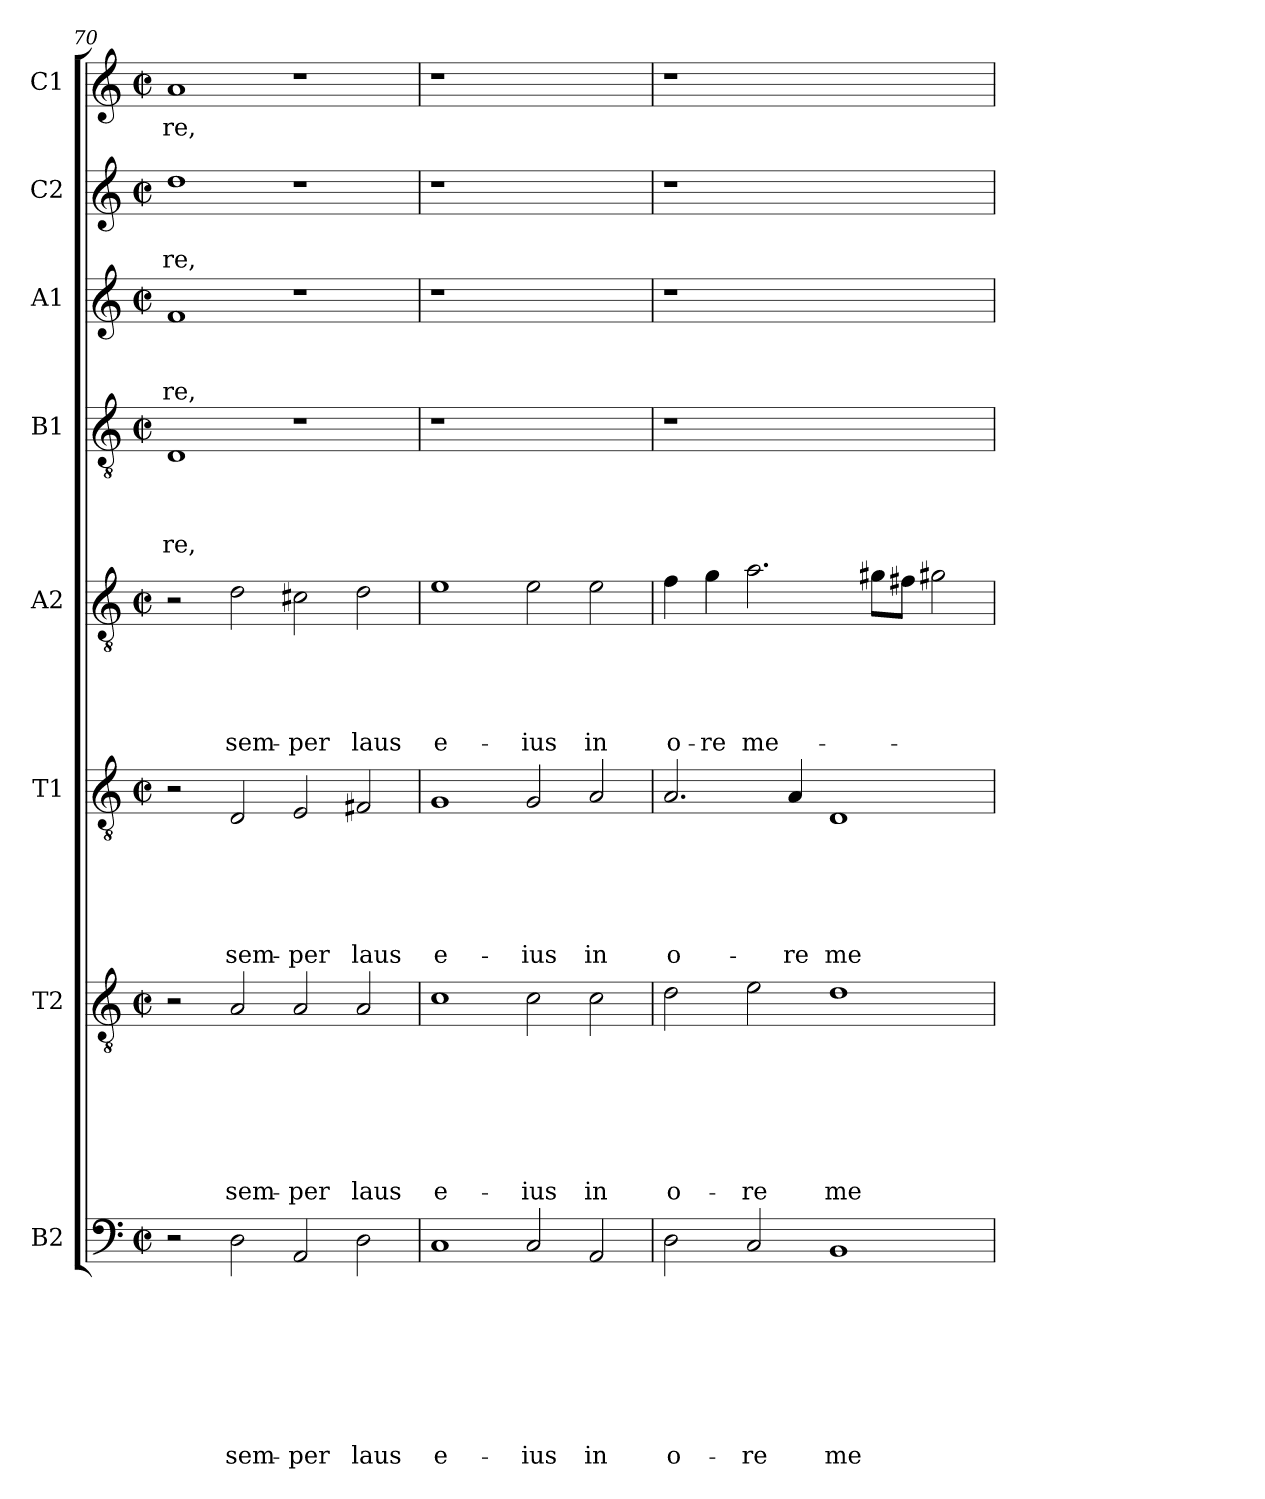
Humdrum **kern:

**kern	**text	**text	**text	**text	**text	**text	**text	**text	**kern	**text	**text	**text	**text	**text	**text	**text	**kern	**text	**text	**text	**text	**text	**text	**kern	**text	**text	**text	**text	**text	**kern	**text	**text	**text	**text	**kern	**text	**text	**text	**kern	**text	**text	**kern	**text
*part8	*part8	*part8	*part8	*part8	*part8	*part8	*part8	*part8	*part7	*part7	*part7	*part7	*part7	*part7	*part7	*part7	*part6	*part6	*part6	*part6	*part6	*part6	*part6	*part5	*part5	*part5	*part5	*part5	*part5	*part4	*part4	*part4	*part4	*part4	*part3	*part3	*part3	*part3	*part2	*part2	*part2	*part1	*part1
*staff8	*staff8	*staff8	*staff8	*staff8	*staff8	*staff8	*staff8	*staff8	*staff7	*staff7	*staff7	*staff7	*staff7	*staff7	*staff7	*staff7	*staff6	*staff6	*staff6	*staff6	*staff6	*staff6	*staff6	*staff5	*staff5	*staff5	*staff5	*staff5	*staff5	*staff4	*staff4	*staff4	*staff4	*staff4	*staff3	*staff3	*staff3	*staff3	*staff2	*staff2	*staff2	*staff1	*staff1
*I"B2	*	*	*	*	*	*	*	*	*I"T2	*	*	*	*	*	*	*	*I"T1	*	*	*	*	*	*	*I"A2	*	*	*	*	*	*I"B1	*	*	*	*	*I"A1	*	*	*	*I"C2	*	*	*I"C1	*
*clefF4	*	*	*	*	*	*	*	*	*clefGv2	*	*	*	*	*	*	*	*clefGv2	*	*	*	*	*	*	*clefGv2	*	*	*	*	*	*clefGv2	*	*	*	*	*clefG2	*	*	*	*clefG2	*	*	*clefG2	*
*k[]	*	*	*	*	*	*	*	*	*k[]	*	*	*	*	*	*	*	*k[]	*	*	*	*	*	*	*k[]	*	*	*	*	*	*k[]	*	*	*	*	*k[]	*	*	*	*k[]	*	*	*k[]	*
*C:	*	*	*	*	*	*	*	*	*C:	*	*	*	*	*	*	*	*C:	*	*	*	*	*	*	*C:	*	*	*	*	*	*C:	*	*	*	*	*C:	*	*	*	*C:	*	*	*C:	*
*M2/2	*	*	*	*	*	*	*	*	*M2/2	*	*	*	*	*	*	*	*M2/2	*	*	*	*	*	*	*M2/2	*	*	*	*	*	*M2/2	*	*	*	*	*M2/2	*	*	*	*M2/2	*	*	*M2/2	*
*met(c|)	*	*	*	*	*	*	*	*	*met(c|)	*	*	*	*	*	*	*	*met(c|)	*	*	*	*	*	*	*met(c|)	*	*	*	*	*	*met(c|)	*	*	*	*	*met(c|)	*	*	*	*met(c|)	*	*	*met(c|)	*
=70	=70	=70	=70	=70	=70	=70	=70	=70	=70	=70	=70	=70	=70	=70	=70	=70	=70	=70	=70	=70	=70	=70	=70	=70	=70	=70	=70	=70	=70	=70	=70	=70	=70	=70	=70	=70	=70	=70	=70	=70	=70	=70	=70
!	!	!	!	!	!	!	!	!	!	!	!	!	!	!	!	!	!	!	!	!	!	!	!	!	!	!	!	!	!	!	!	!	!	!LO:LY:b	!	!	!	!LO:LY:b	!	!	!LO:LY:b	!	!LO:LY:b
2r	.	.	.	.	.	.	.	.	2r	.	.	.	.	.	.	.	2r	.	.	.	.	.	.	2r	.	.	.	.	.	1D	.	.	.	-re,	1f	.	.	-re,	1dd	.	-re,	1a	-re,
!	!	!	!	!	!	!	!	!LO:LY:b	!	!	!	!	!	!	!	!LO:LY:b	!	!	!	!	!	!	!LO:LY:b	!	!	!	!	!	!LO:LY:b	!	!	!	!	!	!	!	!	!	!	!	!	!	!
2D\	.	.	.	.	.	.	.	sem-	2A/	.	.	.	.	.	.	sem-	2D/	.	.	.	.	.	sem-	2d\	.	.	.	.	sem-	.	.	.	.	.	.	.	.	.	.	.	.	.	.
!	!	!	!	!	!	!	!	!LO:LY:b	!	!	!	!	!	!	!	!LO:LY:b	!	!	!	!	!	!	!LO:LY:b	!	!	!	!	!	!LO:LY:b	!	!	!	!	!	!	!	!	!	!	!	!	!	!
2AA/	.	.	.	.	.	.	.	-per	2A/	.	.	.	.	.	.	-per	2E/	.	.	.	.	.	-per	2c#X\	.	.	.	.	-per	1r	.	.	.	.	1r	.	.	.	1r	.	.	1r	.
!	!	!	!	!	!	!	!	!LO:LY:b	!	!	!	!	!	!	!	!LO:LY:b	!	!	!	!	!	!	!LO:LY:b	!	!	!	!	!	!LO:LY:b	!	!	!	!	!	!	!	!	!	!	!	!	!	!
2D\	.	.	.	.	.	.	.	laus	2A/	.	.	.	.	.	.	laus	2F#X/	.	.	.	.	.	laus	2d\	.	.	.	.	laus	.	.	.	.	.	.	.	.	.	.	.	.	.	.
=71	=71	=71	=71	=71	=71	=71	=71	=71	=71	=71	=71	=71	=71	=71	=71	=71	=71	=71	=71	=71	=71	=71	=71	=71	=71	=71	=71	=71	=71	=71	=71	=71	=71	=71	=71	=71	=71	=71	=71	=71	=71	=71	=71
!	!	!	!	!	!	!	!	!LO:LY:b	!	!	!	!	!	!	!	!LO:LY:b	!	!	!	!	!	!	!LO:LY:b	!	!	!	!	!	!LO:LY:b	!	!	!	!	!	!	!	!	!	!	!	!	!	!
1C	.	.	.	.	.	.	.	e-	1c	.	.	.	.	.	.	e-	1G	.	.	.	.	.	e-	1e	.	.	.	.	e-	1r	.	.	.	.	1r	.	.	.	1r	.	.	1r	.
!	!	!	!	!	!	!	!	!LO:LY:b	!	!	!	!	!	!	!	!LO:LY:b	!	!	!	!	!	!	!LO:LY:b	!	!	!	!	!	!LO:LY:b	!	!	!	!	!	!	!	!	!	!	!	!	!	!
2C/	.	.	.	.	.	.	.	-ius	2c\	.	.	.	.	.	.	-ius	2G/	.	.	.	.	.	-ius	2e\	.	.	.	.	-ius	1ryy	.	.	.	.	1ryy	.	.	.	1ryy	.	.	1ryy	.
!	!	!	!	!	!	!	!	!LO:LY:b	!	!	!	!	!	!	!	!LO:LY:b	!	!	!	!	!	!	!LO:LY:b	!	!	!	!	!	!LO:LY:b	!	!	!	!	!	!	!	!	!	!	!	!	!	!
2AA/	.	.	.	.	.	.	.	in	2c\	.	.	.	.	.	.	in	2A/	.	.	.	.	.	in	2e\	.	.	.	.	in	.	.	.	.	.	.	.	.	.	.	.	.	.	.
=72	=72	=72	=72	=72	=72	=72	=72	=72	=72	=72	=72	=72	=72	=72	=72	=72	=72	=72	=72	=72	=72	=72	=72	=72	=72	=72	=72	=72	=72	=72	=72	=72	=72	=72	=72	=72	=72	=72	=72	=72	=72	=72	=72
!	!	!	!	!	!	!	!	!LO:LY:b	!	!	!	!	!	!	!	!LO:LY:b	!	!	!	!	!	!	!LO:LY:b	!	!	!	!	!	!LO:LY:b	!	!	!	!	!	!	!	!	!	!	!	!	!	!
2D\	.	.	.	.	.	.	.	o-	2d\	.	.	.	.	.	.	o-	2.A/	.	.	.	.	.	o-	4f\	.	.	.	.	o-	1r	.	.	.	.	1r	.	.	.	1r	.	.	1r	.
!	!	!	!	!	!	!	!	!	!	!	!	!	!	!	!	!	!	!	!	!	!	!	!	!	!	!	!	!	!LO:LY:b	!	!	!	!	!	!	!	!	!	!	!	!	!	!
.	.	.	.	.	.	.	.	.	.	.	.	.	.	.	.	.	.	.	.	.	.	.	.	4g\	.	.	.	.	-re	.	.	.	.	.	.	.	.	.	.	.	.	.	.
!	!	!	!	!	!	!	!	!LO:LY:b	!	!	!	!	!	!	!	!LO:LY:b	!	!	!	!	!	!	!	!	!	!	!	!	!LO:LY:b	!	!	!	!	!	!	!	!	!	!	!	!	!	!
2C/	.	.	.	.	.	.	.	-re	2e\	.	.	.	.	.	.	-re	.	.	.	.	.	.	.	2.a\	.	.	.	.	me-	.	.	.	.	.	.	.	.	.	.	.	.	.	.
!	!	!	!	!	!	!	!	!	!	!	!	!	!	!	!	!	!	!	!	!	!	!	!LO:LY:b	!	!	!	!	!	!	!	!	!	!	!	!	!	!	!	!	!	!	!	!
.	.	.	.	.	.	.	.	.	.	.	.	.	.	.	.	.	4A/	.	.	.	.	.	-re	.	.	.	.	.	.	.	.	.	.	.	.	.	.	.	.	.	.	.	.
!	!	!	!	!	!	!	!	!LO:LY:b	!	!	!	!	!	!	!	!LO:LY:b	!	!	!	!	!	!	!LO:LY:b	!	!	!	!	!	!	!	!	!	!	!	!	!	!	!	!	!	!	!	!
1BB	.	.	.	.	.	.	.	me-	1d	.	.	.	.	.	.	me-	1D	.	.	.	.	.	me-	.	.	.	.	.	.	1ryy	.	.	.	.	1ryy	.	.	.	1ryy	.	.	1ryy	.
.	.	.	.	.	.	.	.	.	.	.	.	.	.	.	.	.	.	.	.	.	.	.	.	8g#\L	.	.	.	.	.	.	.	.	.	.	.	.	.	.	.	.	.	.	.
.	.	.	.	.	.	.	.	.	.	.	.	.	.	.	.	.	.	.	.	.	.	.	.	8f#\J	.	.	.	.	.	.	.	.	.	.	.	.	.	.	.	.	.	.	.
.	.	.	.	.	.	.	.	.	.	.	.	.	.	.	.	.	.	.	.	.	.	.	.	2g#X\	.	.	.	.	.	.	.	.	.	.	.	.	.	.	.	.	.	.	.
=	=	=	=	=	=	=	=	=	=	=	=	=	=	=	=	=	=	=	=	=	=	=	=	=	=	=	=	=	=	=	=	=	=	=	=	=	=	=	=	=	=	=	=
*-	*-	*-	*-	*-	*-	*-	*-	*-	*-	*-	*-	*-	*-	*-	*-	*-	*-	*-	*-	*-	*-	*-	*-	*-	*-	*-	*-	*-	*-	*-	*-	*-	*-	*-	*-	*-	*-	*-	*-	*-	*-	*-	*-
